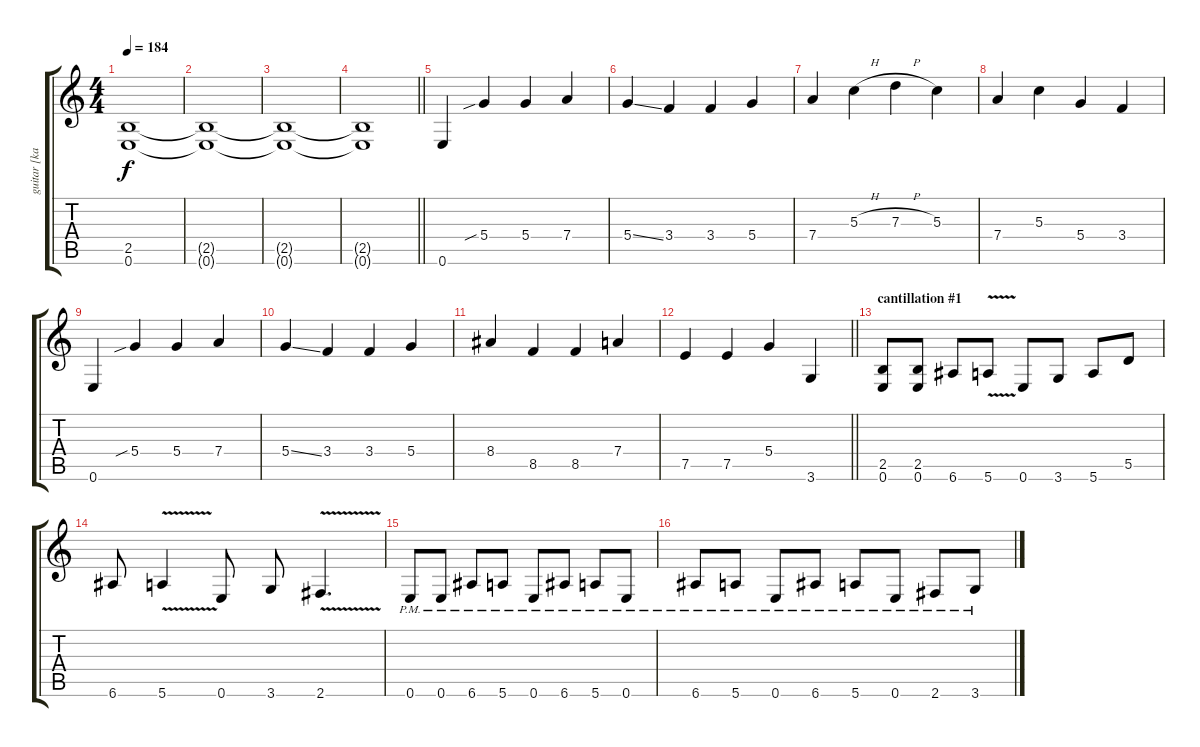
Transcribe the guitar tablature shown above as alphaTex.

\track ("guitar [karukan]" "guitar [ka") {instrument overdrivenguitar}
\staff {score tabs}
\tuning (E4 B3 G3 D3 A2 E2) {hide}
\ts (4 4)
\tempo 184
\clef g2
\ks c
(2.5 0.6).1{dy f} |
(2.5{t} 0.6{t}).1 |
(2.5{t} 0.6{t}).1 |
\barLineRight lightlight
(2.5{t} 0.6{t}).1 |
0.6.4 5.4{sib}.4 5.4.4 7.4.4 |
5.4{ss}.4 3.4.4 3.4.4 5.4.4 |
7.4.4 5.3{h}.4 7.3{h}.4 5.3.4 |
7.4.4 5.3.4 5.4.4 3.4.4 |
0.6.4 5.4{sib}.4 5.4.4 7.4.4 |
5.4{ss}.4 3.4.4 3.4.4 5.4.4 |
8.4.4 8.5.4 8.5.4 7.4.4 |
\barLineRight lightlight
7.5.4 7.5.4 5.4.4 3.6.4 |
\section ("" "cantillation #1")
(2.5 0.6).8 (2.5 0.6).8 6.6.8 5.6{v}.8 0.6.8 3.6.8 5.6.8 5.5.8 |
6.6.8 5.6{v}.4 0.6.8 3.6.8 2.6{v}.4{d} |
0.6{pm}.8 0.6{pm}.8 6.6{pm}.8 5.6{pm}.8 0.6{pm}.8 6.6{pm}.8 5.6{pm}.8 0.6{pm}.8 |
6.6{pm}.8 5.6{pm}.8 0.6{pm}.8 6.6{pm}.8 5.6{pm}.8 0.6{pm}.8 2.6{pm}.8 3.6{pm}.8
